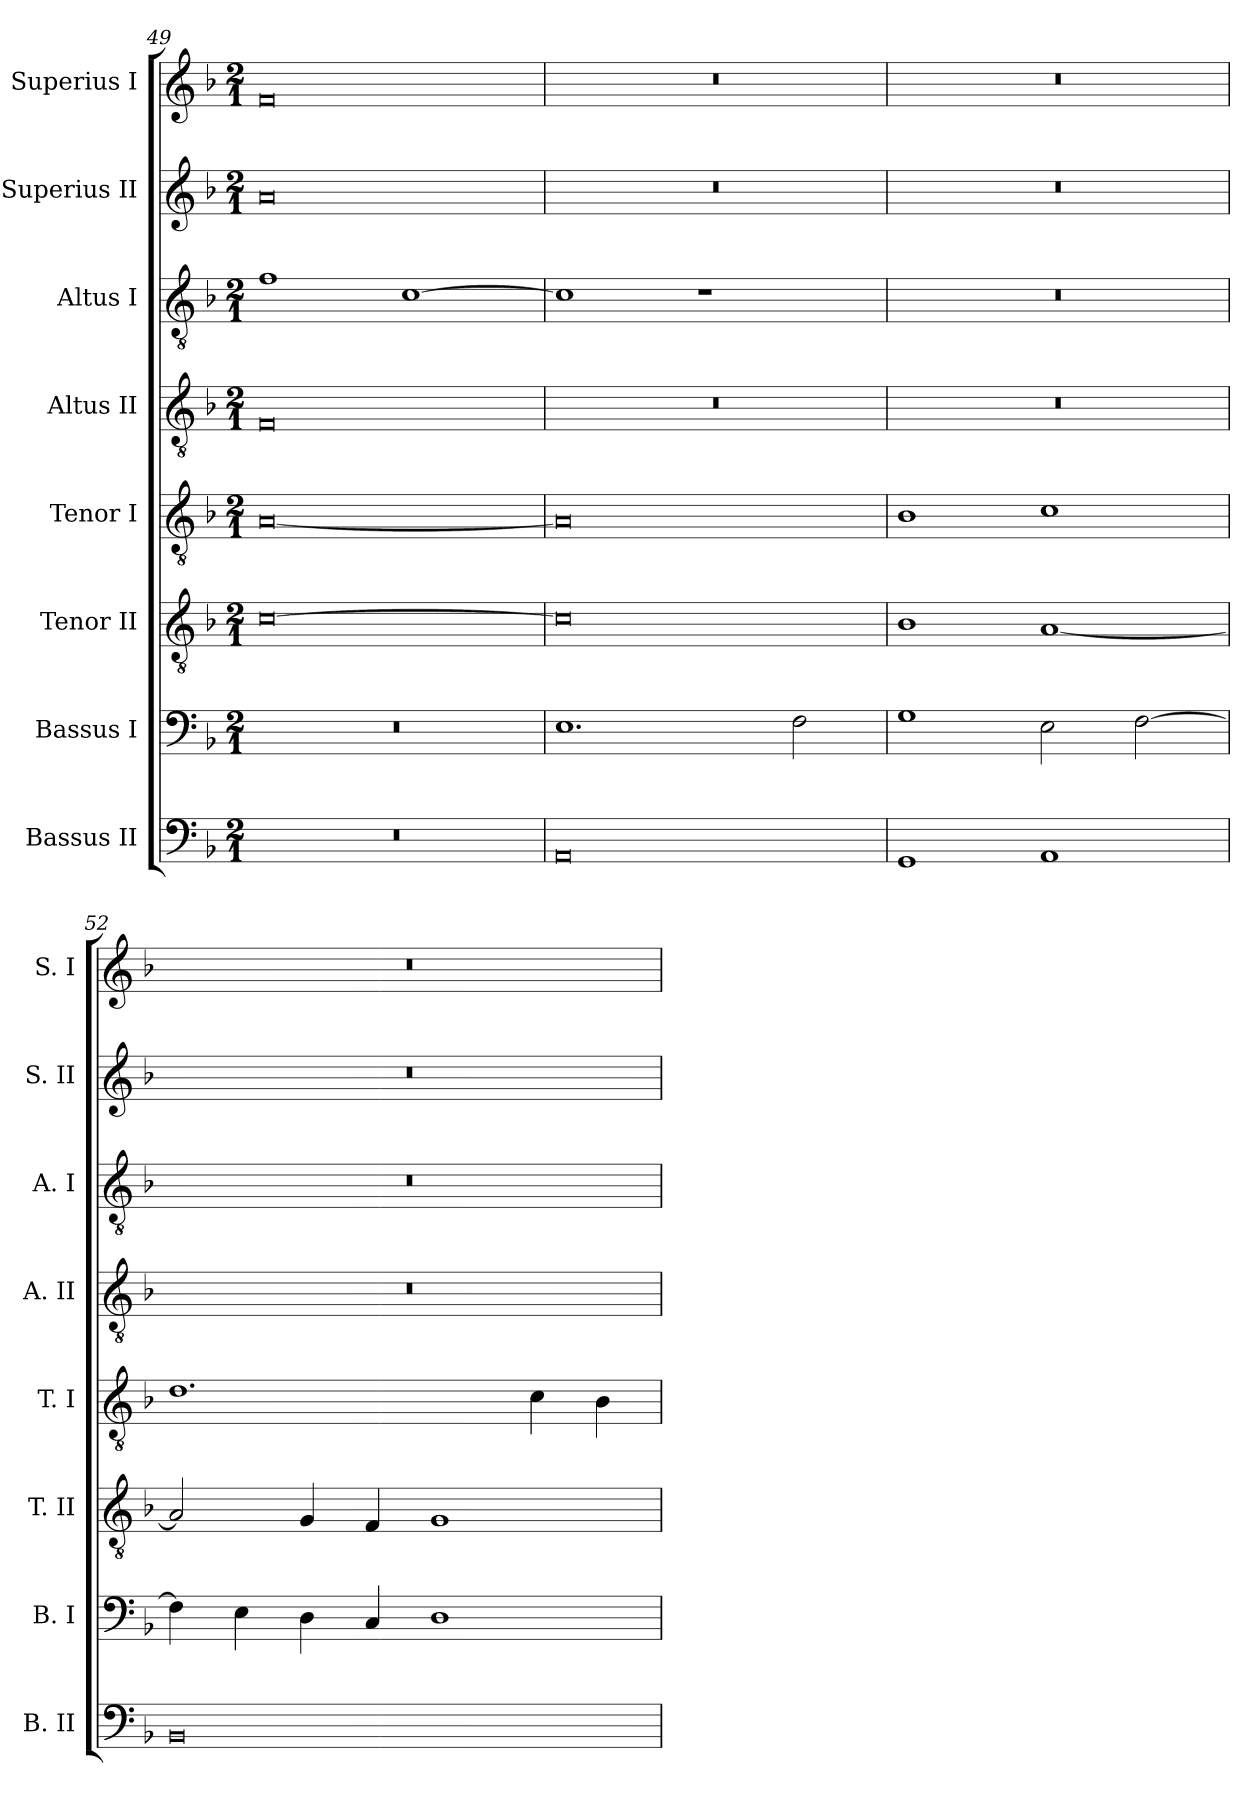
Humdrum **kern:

**kern	**kern	**kern	**kern	**kern	**kern	**kern	**kern
*part8	*part7	*part6	*part5	*part4	*part3	*part2	*part1
*staff8	*staff7	*staff6	*staff5	*staff4	*staff3	*staff2	*staff1
*I"Bassus II	*I"Bassus I	*I"Tenor II	*I"Tenor I	*I"Altus II	*I"Altus I	*I"Superius II	*I"Superius I
*I'B. II	*I'B. I	*I'T. II	*I'T. I	*I'A. II	*I'A. I	*I'S. II	*I'S. I
*clefF4	*clefF4	*clefGv2	*clefGv2	*clefGv2	*clefGv2	*clefG2	*clefG2
*k[b-]	*k[b-]	*k[b-]	*k[b-]	*k[b-]	*k[b-]	*k[b-]	*k[b-]
*F:	*F:	*F:	*F:	*F:	*F:	*F:	*F:
*M2/1	*M2/1	*M2/1	*M2/1	*M2/1	*M2/1	*M2/1	*M2/1
=49	=49	=49	=49	=49	=49	=49	=49
0r	0r	[0c	[0A	0F	1f	0a	0f
.	.	.	.	.	[1c	.	.
=50	=50	=50	=50	=50	=50	=50	=50
0AA	1.E	0c]	0A]	0r	1c]	0r	0r
.	.	.	.	.	1r	.	.
.	2F	.	.	.	.	.	.
=51	=51	=51	=51	=51	=51	=51	=51
1GG	1G	1B-	1B-	0r	0r	0r	0r
1AA	2E	[1A	1c	.	.	.	.
.	[2F	.	.	.	.	.	.
=52	=52	=52	=52	=52	=52	=52	=52
0BB-	4F]	2A]	1.d	0r	0r	0r	0r
.	4E	.	.	.	.	.	.
.	4D	4G	.	.	.	.	.
.	4C	4F	.	.	.	.	.
.	1D	1G	.	.	.	.	.
.	.	.	4c	.	.	.	.
.	.	.	4B-	.	.	.	.
=	=	=	=	=	=	=	=
*-	*-	*-	*-	*-	*-	*-	*-
